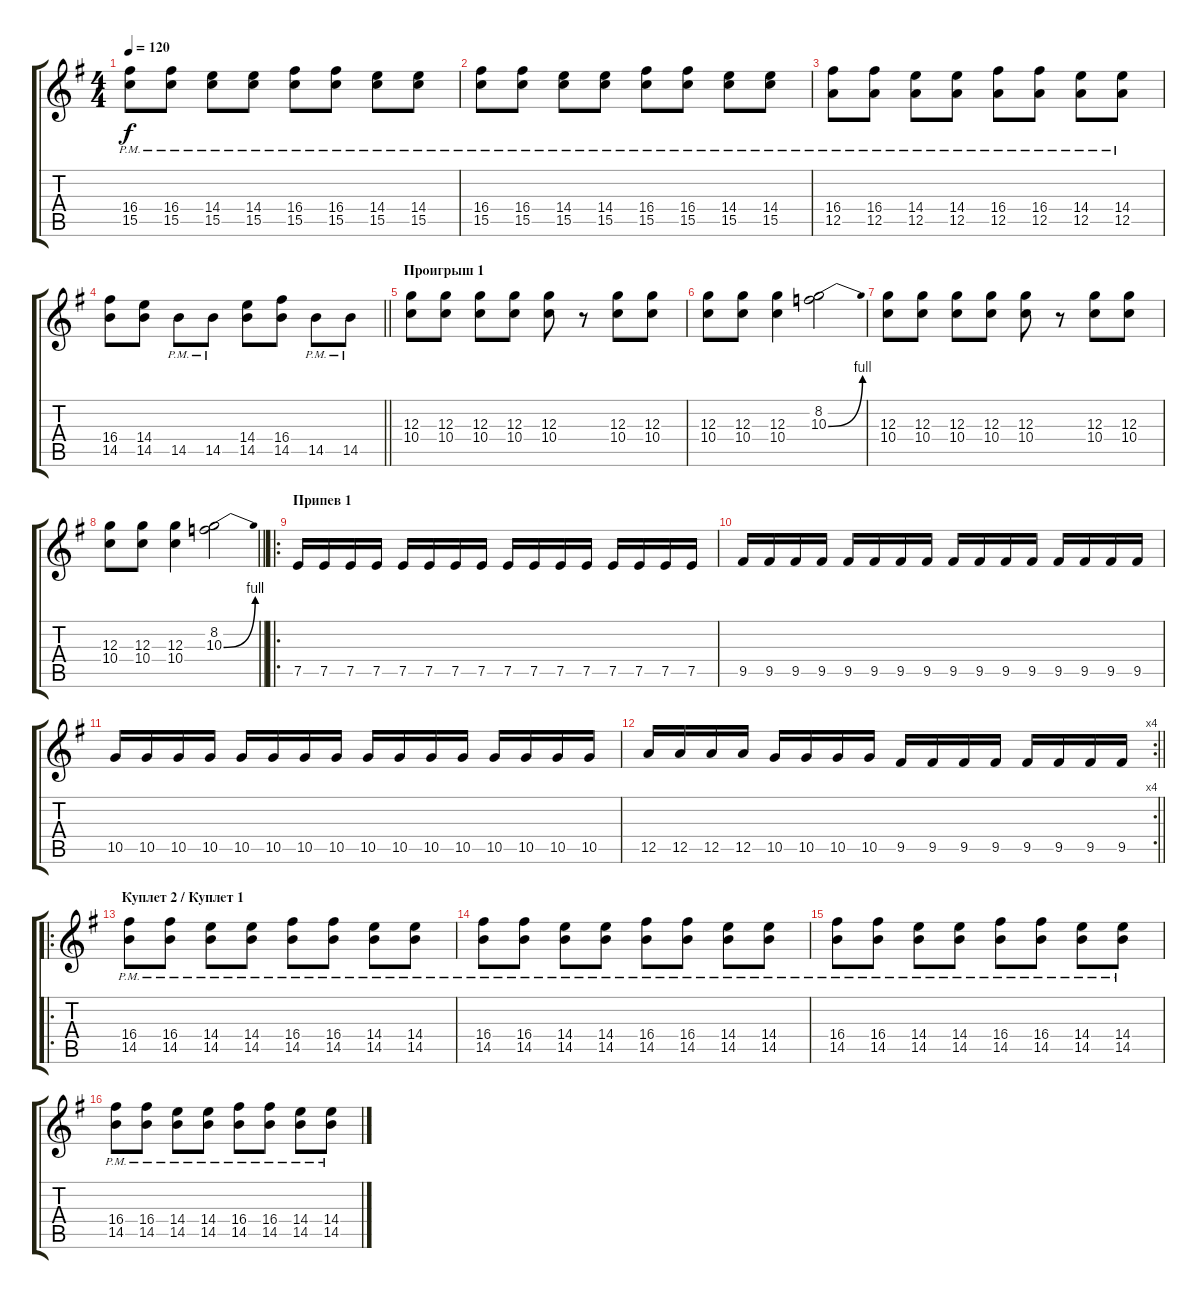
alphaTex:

\track "" {instrument acousticguitarsteel}
\staff {score tabs}
\tuning (E4 B3 G3 D3 A2 E2) {hide}
\ts (4 4)
\tempo 120
\clef g2
\ks eminor
(16.4{pm} 15.5{pm}).8{dy f} (16.4{pm} 15.5{pm}).8 (14.4{pm} 15.5{pm}).8 (14.4{pm} 15.5{pm}).8 (16.4{pm} 15.5{pm}).8 (16.4{pm} 15.5{pm}).8 (14.4{pm} 15.5{pm}).8 (14.4{pm} 15.5{pm}).8 |
(16.4{pm} 15.5{pm}).8 (16.4{pm} 15.5{pm}).8 (14.4{pm} 15.5{pm}).8 (14.4{pm} 15.5{pm}).8 (16.4{pm} 15.5{pm}).8 (16.4{pm} 15.5{pm}).8 (14.4{pm} 15.5{pm}).8 (14.4{pm} 15.5{pm}).8 |
(16.4{pm} 12.5{pm}).8 (16.4{pm} 12.5{pm}).8 (14.4{pm} 12.5{pm}).8 (14.4{pm} 12.5{pm}).8 (16.4{pm} 12.5{pm}).8 (16.4{pm} 12.5{pm}).8 (14.4{pm} 12.5{pm}).8 (14.4{pm} 12.5{pm}).8 |
\barLineRight lightlight
(16.4 14.5).8 (14.4 14.5).8 14.5{pm}.8 14.5{pm}.8 (14.4 14.5).8 (16.4 14.5).8 14.5{pm}.8 14.5{pm}.8 |
\section ("" "Проигрыш 1")
(12.3 10.4).8 (12.3 10.4).8 (12.3 10.4).8 (12.3 10.4).8 (12.3 10.4).8 r.8 (12.3 10.4).8 (12.3 10.4).8 |
(12.3 10.4).8 (12.3 10.4).8 (12.3 10.4).4 (8.2 10.3{be (bend 0 0 60 4)}).2 |
(12.3 10.4).8 (12.3 10.4).8 (12.3 10.4).8 (12.3 10.4).8 (12.3 10.4).8 r.8 (12.3 10.4).8 (12.3 10.4).8 |
\barLineRight lightlight
(12.3 10.4).8 (12.3 10.4).8 (12.3 10.4).4 (8.2 10.3{be (bend 0 0 60 4)}).2 |
\ro
\section ("" "Припев 1")
7.5.16 7.5.16 7.5.16 7.5.16 7.5.16 7.5.16 7.5.16 7.5.16 7.5.16 7.5.16 7.5.16 7.5.16 7.5.16 7.5.16 7.5.16 7.5.16 |
9.5.16 9.5.16 9.5.16 9.5.16 9.5.16 9.5.16 9.5.16 9.5.16 9.5.16 9.5.16 9.5.16 9.5.16 9.5.16 9.5.16 9.5.16 9.5.16 |
10.5.16 10.5.16 10.5.16 10.5.16 10.5.16 10.5.16 10.5.16 10.5.16 10.5.16 10.5.16 10.5.16 10.5.16 10.5.16 10.5.16 10.5.16 10.5.16 |
\rc 4
\barLineRight lightlight
12.5.16 12.5.16 12.5.16 12.5.16 10.5.16 10.5.16 10.5.16 10.5.16 9.5.16 9.5.16 9.5.16 9.5.16 9.5.16 9.5.16 9.5.16 9.5.16 |
\ro
\section ("" "Куплет 2 / Куплет 1")
(16.4{pm} 14.5{pm}).8 (16.4{pm} 14.5{pm}).8 (14.4{pm} 14.5{pm}).8 (14.4{pm} 14.5{pm}).8 (16.4{pm} 14.5{pm}).8 (16.4{pm} 14.5{pm}).8 (14.4{pm} 14.5{pm}).8 (14.4{pm} 14.5{pm}).8 |
(16.4{pm} 14.5{pm}).8 (16.4{pm} 14.5{pm}).8 (14.4{pm} 14.5{pm}).8 (14.4{pm} 14.5{pm}).8 (16.4{pm} 14.5{pm}).8 (16.4{pm} 14.5{pm}).8 (14.4{pm} 14.5{pm}).8 (14.4{pm} 14.5{pm}).8 |
(16.4{pm} 14.5{pm}).8 (16.4{pm} 14.5{pm}).8 (14.4{pm} 14.5{pm}).8 (14.4{pm} 14.5{pm}).8 (16.4{pm} 14.5{pm}).8 (16.4{pm} 14.5{pm}).8 (14.4{pm} 14.5{pm}).8 (14.4{pm} 14.5{pm}).8 |
(16.4{pm} 14.5{pm}).8 (16.4{pm} 14.5{pm}).8 (14.4{pm} 14.5{pm}).8 (14.4{pm} 14.5{pm}).8 (16.4{pm} 14.5{pm}).8 (16.4{pm} 14.5{pm}).8 (14.4{pm} 14.5{pm}).8 (14.4{pm} 14.5{pm}).8
